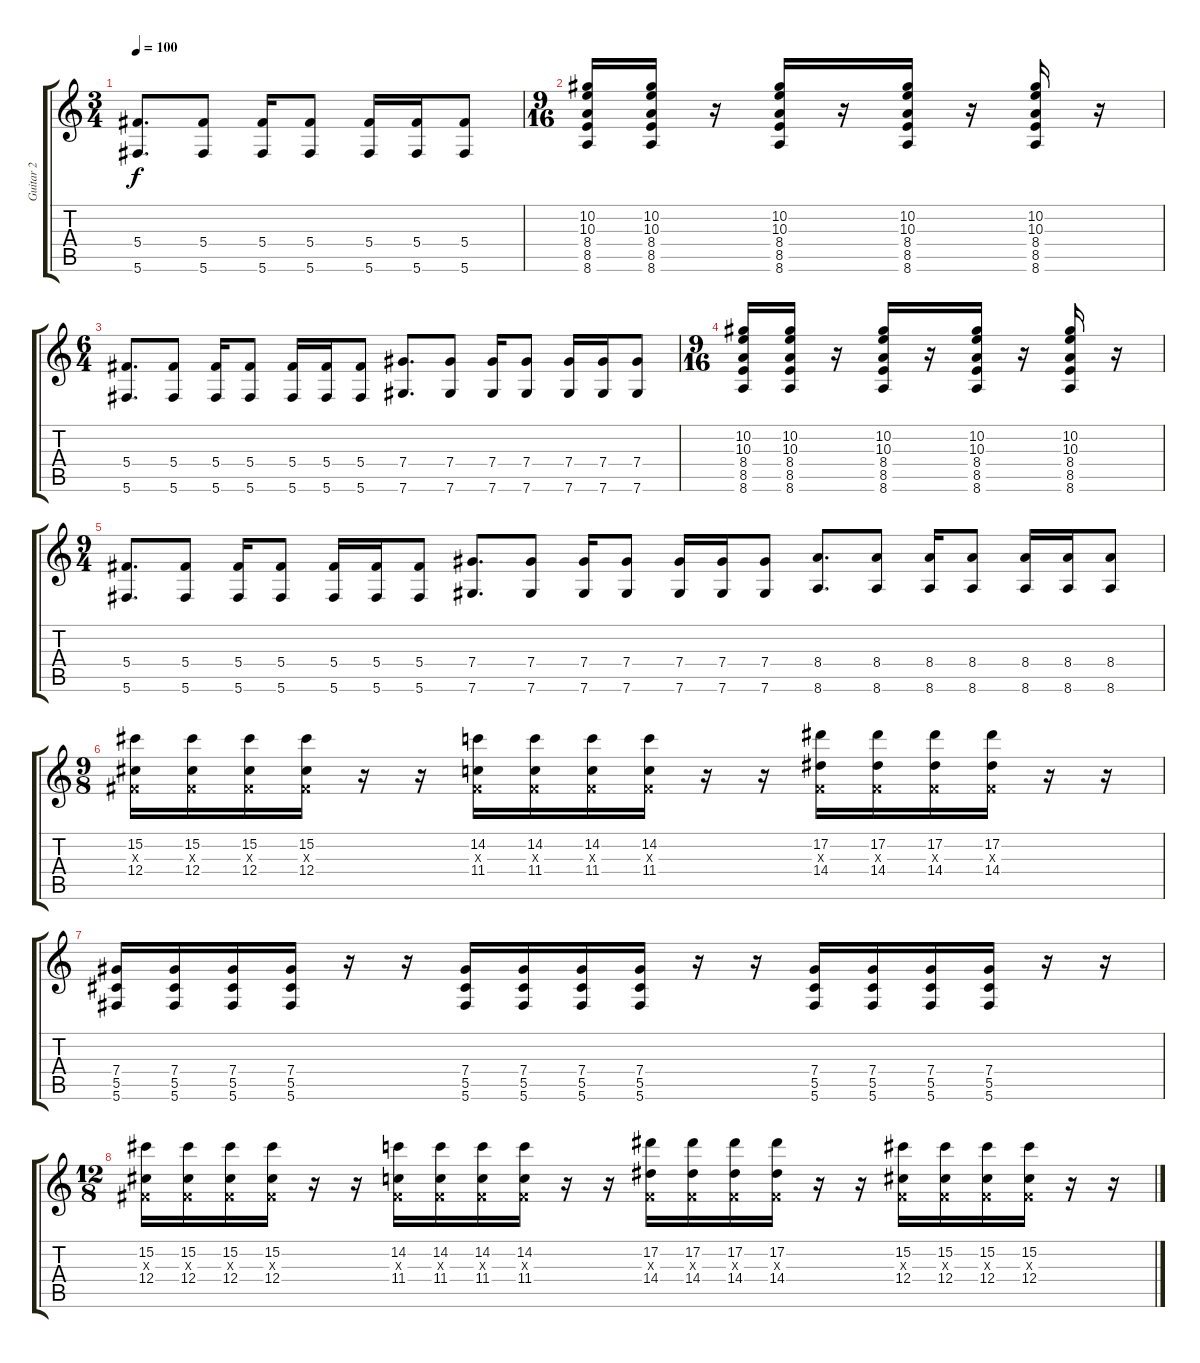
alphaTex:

\track ("Guitar 2" "Guitar 2") {instrument distortionguitar}
\staff {score tabs}
\tuning (Eb4 Bb3 Gb3 Db3 Ab2 Db2) {hide}
\ts (3 4)
\tempo 100
\clef g2
\ks c
(5.4 5.6).8{d dy f} (5.4 5.6).8 (5.4 5.6).16 (5.4 5.6).8 (5.4 5.6).16 (5.4 5.6).16 (5.4 5.6).8 |
\ts (9 16)
(10.2 10.3 8.4 8.5 8.6).16 (10.2 10.3 8.4 8.5 8.6).16 r.16 (10.2 10.3 8.4 8.5 8.6).16 r.16 (10.2 10.3 8.4 8.5 8.6).16 r.16 (10.2 10.3 8.4 8.5 8.6).16 r.16 |
\ts (6 4)
(5.4 5.6).8{d} (5.4 5.6).8 (5.4 5.6).16 (5.4 5.6).8 (5.4 5.6).16 (5.4 5.6).16 (5.4 5.6).8 (7.4 7.6).8{d} (7.4 7.6).8 (7.4 7.6).16 (7.4 7.6).8 (7.4 7.6).16 (7.4 7.6).16 (7.4 7.6).8 |
\ts (9 16)
(10.2 10.3 8.4 8.5 8.6).16 (10.2 10.3 8.4 8.5 8.6).16 r.16 (10.2 10.3 8.4 8.5 8.6).16 r.16 (10.2 10.3 8.4 8.5 8.6).16 r.16 (10.2 10.3 8.4 8.5 8.6).16 r.16 |
\ts (9 4)
(5.4 5.6).8{d} (5.4 5.6).8 (5.4 5.6).16 (5.4 5.6).8 (5.4 5.6).16 (5.4 5.6).16 (5.4 5.6).8 (7.4 7.6).8{d} (7.4 7.6).8 (7.4 7.6).16 (7.4 7.6).8 (7.4 7.6).16 (7.4 7.6).16 (7.4 7.6).8 (8.4 8.6).8{d} (8.4 8.6).8 (8.4 8.6).16 (8.4 8.6).8 (8.4 8.6).16 (8.4 8.6).16 (8.4 8.6).8 |
\ts (9 8)
(15.2 0.3{x} 12.4).16 (15.2 0.3{x} 12.4).16 (15.2 0.3{x} 12.4).16 (15.2 0.3{x} 12.4).16 r.16 r.16 (14.2 0.3{x} 11.4).16 (14.2 0.3{x} 11.4).16 (14.2 0.3{x} 11.4).16 (14.2 0.3{x} 11.4).16 r.16 r.16 (17.2 0.3{x} 14.4).16 (17.2 0.3{x} 14.4).16 (17.2 0.3{x} 14.4).16 (17.2 0.3{x} 14.4).16 r.16 r.16 |
(7.4 5.5 5.6).16 (7.4 5.5 5.6).16 (7.4 5.5 5.6).16 (7.4 5.5 5.6).16 r.16 r.16 (7.4 5.5 5.6).16 (7.4 5.5 5.6).16 (7.4 5.5 5.6).16 (7.4 5.5 5.6).16 r.16 r.16 (7.4 5.5 5.6).16 (7.4 5.5 5.6).16 (7.4 5.5 5.6).16 (7.4 5.5 5.6).16 r.16 r.16 |
\ts (12 8)
(15.2 0.3{x} 12.4).16 (15.2 0.3{x} 12.4).16 (15.2 0.3{x} 12.4).16 (15.2 0.3{x} 12.4).16 r.16 r.16 (14.2 0.3{x} 11.4).16 (14.2 0.3{x} 11.4).16 (14.2 0.3{x} 11.4).16 (14.2 0.3{x} 11.4).16 r.16 r.16 (17.2 0.3{x} 14.4).16 (17.2 0.3{x} 14.4).16 (17.2 0.3{x} 14.4).16 (17.2 0.3{x} 14.4).16 r.16 r.16 (15.2 0.3{x} 12.4).16 (15.2 0.3{x} 12.4).16 (15.2 0.3{x} 12.4).16 (15.2 0.3{x} 12.4).16 r.16 r.16
